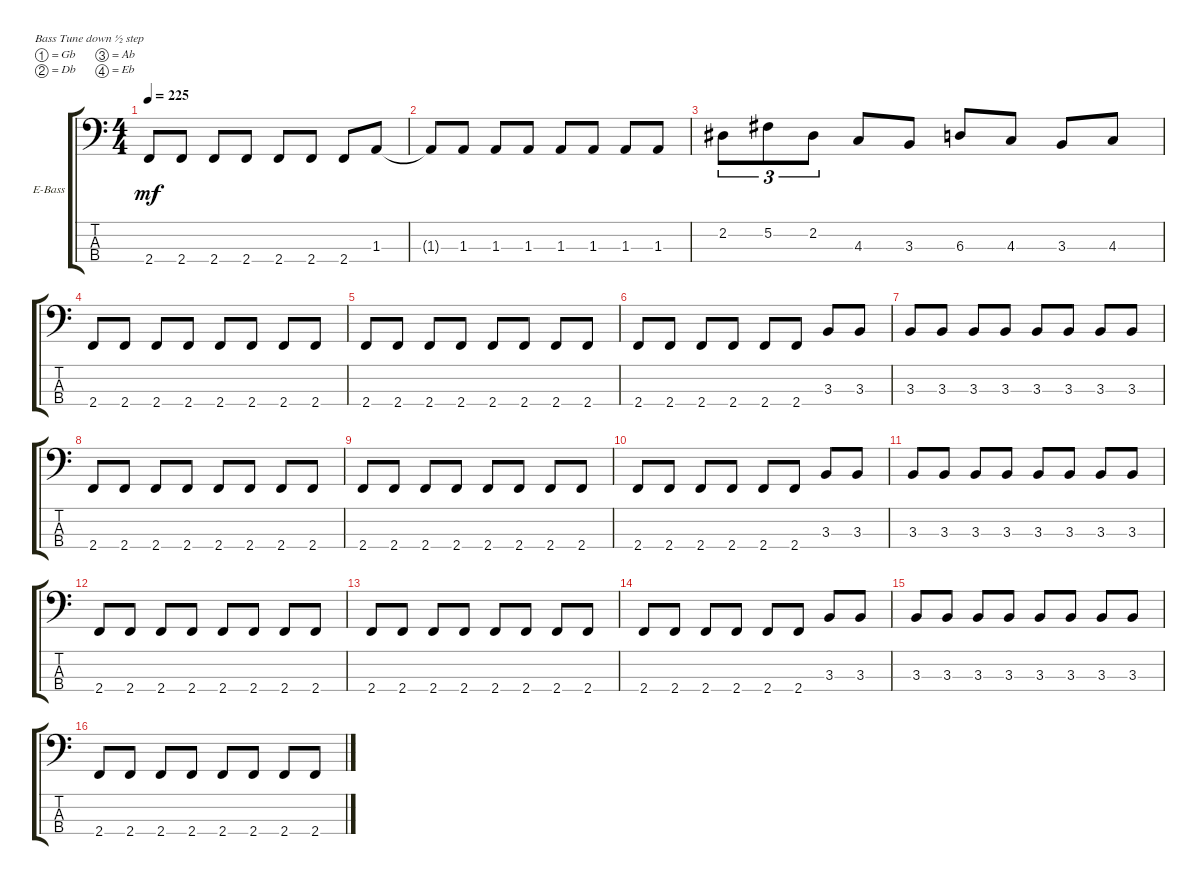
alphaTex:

\bracketExtendMode groupsimilarinstruments
\firstSystemTrackNameOrientation horizontal
\otherSystemsTrackNameOrientation horizontal
\track ("Electric Bass" "E-Bass") {instrument electricbassfinger}
\staff {score tabs}
\tuning (Gb2 Db2 Ab1 Eb1)
\ts (4 4)
\tempo 225
\clef f4
\ks c
2.4.8{dy mf} 2.4.8 2.4.8 2.4.8 2.4.8 2.4.8 2.4.8 1.3.8 |
1.3{t}.8 1.3.8 1.3.8 1.3.8 1.3.8 1.3.8 1.3.8 1.3.8 |
2.2.8{tu (3 2)} 5.2.8{tu (3 2)} 2.2.8{tu (3 2)} 4.3.8 3.3.8 6.3.8 4.3.8 3.3.8 4.3.8 |
2.4.8 2.4.8 2.4.8 2.4.8 2.4.8 2.4.8 2.4.8 2.4.8 |
2.4.8 2.4.8 2.4.8 2.4.8 2.4.8 2.4.8 2.4.8 2.4.8 |
2.4.8 2.4.8 2.4.8 2.4.8 2.4.8 2.4.8 3.3.8 3.3.8 |
3.3.8 3.3.8 3.3.8 3.3.8 3.3.8 3.3.8 3.3.8 3.3.8 |
2.4.8 2.4.8 2.4.8 2.4.8 2.4.8 2.4.8 2.4.8 2.4.8 |
2.4.8 2.4.8 2.4.8 2.4.8 2.4.8 2.4.8 2.4.8 2.4.8 |
2.4.8 2.4.8 2.4.8 2.4.8 2.4.8 2.4.8 3.3.8 3.3.8 |
3.3.8 3.3.8 3.3.8 3.3.8 3.3.8 3.3.8 3.3.8 3.3.8 |
2.4.8 2.4.8 2.4.8 2.4.8 2.4.8 2.4.8 2.4.8 2.4.8 |
2.4.8 2.4.8 2.4.8 2.4.8 2.4.8 2.4.8 2.4.8 2.4.8 |
2.4.8 2.4.8 2.4.8 2.4.8 2.4.8 2.4.8 3.3.8 3.3.8 |
3.3.8 3.3.8 3.3.8 3.3.8 3.3.8 3.3.8 3.3.8 3.3.8 |
2.4.8 2.4.8 2.4.8 2.4.8 2.4.8 2.4.8 2.4.8 2.4.8
